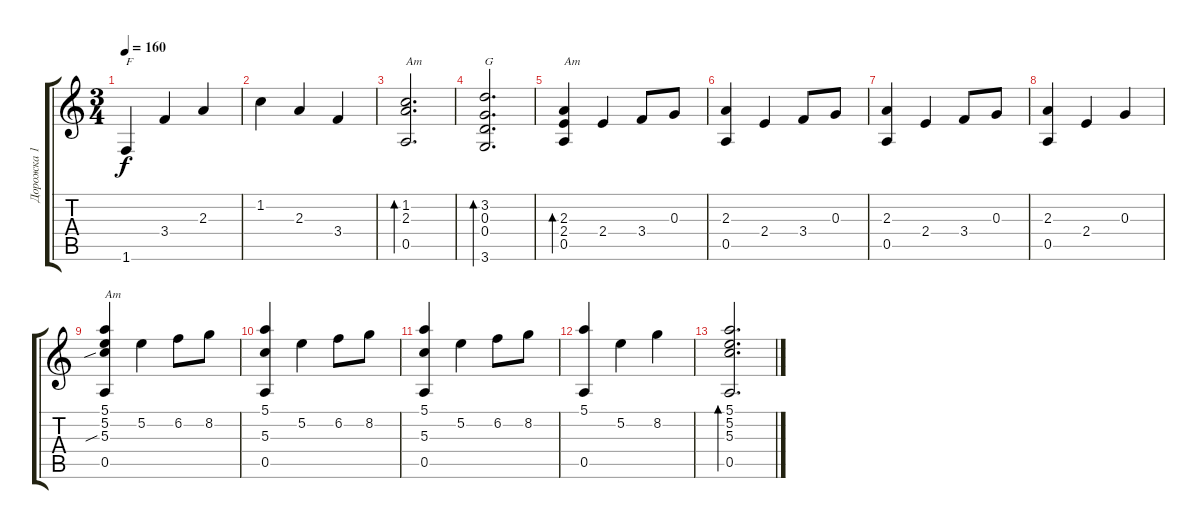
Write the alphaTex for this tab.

\track ("Дорожка 1" "Дорожка 1") {instrument acousticguitarsteel}
\staff {score tabs}
\tuning (E4 B3 G3 D3 A2 E2) {hide}
\ts (3 4)
\tempo 160
\clef g2
\ks c
1.6.4{txt "F" dy f} 3.4.4 2.3.4 |
1.2.4 2.3.4 3.4.4 |
(1.2 2.3 0.5).2{d bd 240 txt "Am "} |
(3.2 0.3 0.4 3.6).2{d bd 240 txt "G"} |
(2.3 2.4 0.5).4{bd 240 txt "Am"} 2.4.4 3.4.8 0.3.8 |
(2.3 0.5).4 2.4.4 3.4.8 0.3.8 |
(2.3 0.5).4 2.4.4 3.4.8 0.3.8 |
(2.3 0.5).4 2.4.4 0.3.4 |
(5.1 5.2 5.3{sib} 0.5).4{txt "Am"} 5.2.4 6.2.8 8.2.8 |
(5.1 5.3 0.5).4 5.2.4 6.2.8 8.2.8 |
(5.1 5.3 0.5).4 5.2.4 6.2.8 8.2.8 |
(5.1 0.5).4 5.2.4 8.2.4 |
(5.1 5.2 5.3 0.5).2{d bd 480}
